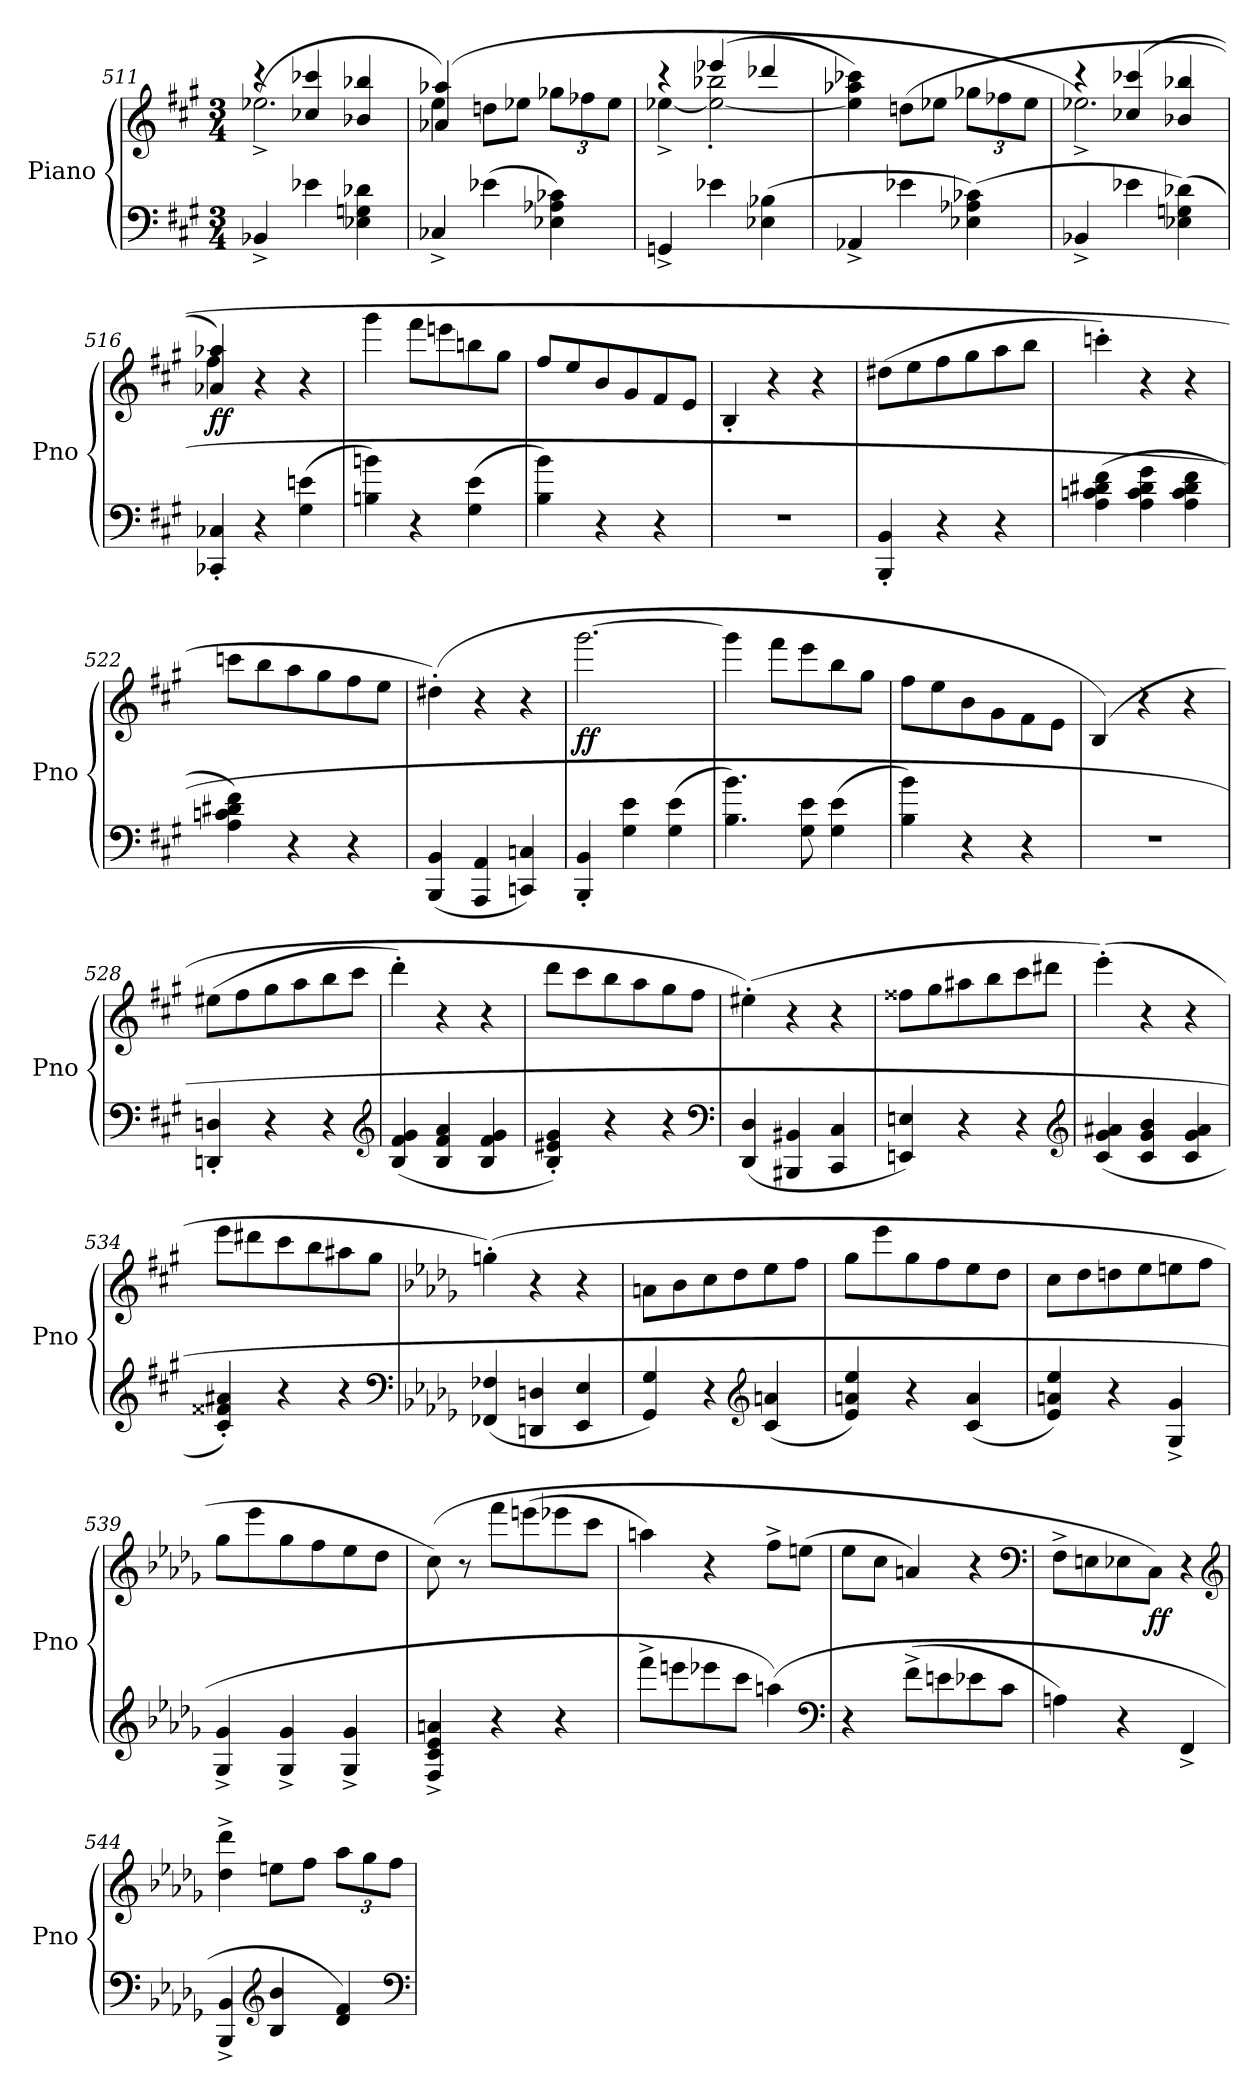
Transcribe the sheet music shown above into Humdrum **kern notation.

**kern	**kern	**dynam
*part1	*part1	*part1
*staff2	*staff1	*staff1/2
*I"Piano	*	*
*I'Pno	*	*
*clefF4	*clefG2	*
*k[f#c#g#]	*k[f#c#g#]	*
*M3/4	*M3/4	*
=511	=511	=511
*	*^	*
4BB-X^/	4r	(2.ee-X^\	.
4e-X\	4cc-X/ 4ccc-X/	.	.
4E-X\ 4Gn\ 4d-X\	4b-X/ 4bb-X/	.	.
=512	=512	=512	=512
4C-X^/	4ee\	(4a-X/ 4aa-X/)	.
(4e-X\	8ddn\L	2ryy	.
.	8ee-X\J	.	.
4E-X\ 4A-X\ 4c-X\)	12gg-X\L	.	.
.	12ff-X\	.	.
.	12ee-\J	.	.
=513	=513	=513	=513
4GGn^/	4r	[4ee-X^\	.
4e-X\	(4eee-X/	2ee-_'\ 2bb-X'\	.
(4E-X\ 4B-X\	4ddd-X/	.	.
*	*v	*v	*
=514	=514	=514
4AA-X^/	4ee-]\ 4aa-X\ 4ccc-X\)	.
4e-X\	(8ddn\L	.
.	8ee-X\J	.
(4E-X\ 4A-X\ 4c-X\)	12gg-X\L	.
.	12ff-X\	.
.	12ee-\J	.
=515	=515	=515
*	*^	*
4BB-X^/	4r	2.ee-X^\)	.
4e-X\	(4cc-X/ 4ccc-X/	.	.
(4E-X\ 4Gn\ 4d-X\)	4b-X/ 4bb-X/	.	.
=516	=516	=516	=516
4CC-X'/ 4C-X'/	4a-X/ 4aa-X/)	4ff#\	ff
4r	4ryy	4r	.
(4G#\ 4en\	4ryy	4r	.
*	*v	*v	*
=517	=517	=517
4Bn\ 4bn\)	4ggg#\	.
4r	8fff#\L	.
.	8eeen\	.
(4G#\ 4e\	8bbn\	.
.	8gg#\J	.
=518	=518	=518
4B\ 4b\)	8ff#/L	.
.	8ee/	.
4r	8b/	.
.	8g#/	.
4r	8f#/	.
.	8e/J	.
=519	=519	=519
2.r	4B'/	.
.	4r	.
.	4r	.
=520	=520	=520
4BBB'/ 4BB'/	(8dd#X\L	.
.	8ee\	.
4r	8ff#\	.
.	8gg#\	.
4r	8aa\	.
.	8bb\J	.
=521	=521	=521
(4A\ 4cn\ 4d#X\ 4f#\	4cccn'\)	.
4A\ 4c\ 4d#\ 4g#\	4r	.
4A\ 4c\ 4d#\ 4f#\	4r	.
=522	=522	=522
4A\ 4cn\ 4d#X\ 4f#\)	8cccn\L	.
.	8bb\	.
4r	8aa\	.
.	8gg#\	.
4r	8ff#\	.
.	8ee\J	.
=523	=523	=523
(4BBB/ 4BB/	(4dd#X'\)	.
4AAA/ 4AA/	4r	.
4CCn/ 4Cn/)	4r	.
=524	=524	=524
4BBB'/ 4BB'/	[2.ggg#\	ff
4G#\ 4e\	.	.
(4G#\ 4e\	.	.
=525	=525	=525
4.B\ 4.b\)	4ggg#\]	.
.	8fff#\L	.
8G#\ 8e\	8eee\	.
(4G#\ 4e\	8bb\	.
.	8gg#\J	.
=526	=526	=526
4B\ 4b\)	8ff#\L	.
.	8ee\	.
4r	8b\	.
.	8g#\	.
4r	8f#\	.
.	8e\J	.
=527	=527	=527
2.r	(4B/)	.
.	4r	.
.	4r	.
=528	=528	=528
4DDn'/ 4Dn'/	(8ee#X\L	.
.	8ff#\	.
4r	8gg#\	.
.	8aa\	.
4r	8bb\	.
.	8ccc#\J	.
*clefG2	*	*
=529	=529	=529
(4B/ 4f#/ 4g#/	4ddd'\)	.
4B/ 4f#/ 4a/	4r	.
4B/ 4f#/ 4g#/	4r	.
=530	=530	=530
4B'/ 4e#X'/ 4g#'/)	8ddd\L	.
.	8ccc#\	.
4r	8bb\	.
.	8aa\	.
4r	8gg#\	.
.	8ff#\J	.
*clefF4	*	*
=531	=531	=531
(4DD/ 4D/	(4ee#X'\)	.
4BBB#X/ 4BB#X/	4r	.
4CC#/ 4C#/	4r	.
=532	=532	=532
4EEn/ 4En/)	8ff##X\L	.
.	8gg#\	.
4r	8aa#X\	.
.	8bb\	.
4r	8ccc#\	.
.	8ddd#X\J	.
*clefG2	*	*
=533	=533	=533
(4c#/ 4g#/ 4a#X/	(4eee'\)	.
4c#/ 4g#/ 4b/	4r	.
4c#/ 4g#/ 4a#/	4r	.
=534	=534	=534
4c#'/ 4f##X'/ 4a#X'/)	8eee\L	.
.	8ddd#X\	.
4r	8ccc#\	.
.	8bb\	.
4r	8aa#X\	.
.	8gg#\J	.
*clefF4	*	*
=535	=535	=535
*k[b-e-a-d-g-]	*k[b-e-a-d-g-]	*
(4FF-X/ 4F-X/	(4ggn'\)	.
4DDn/ 4Dn/	4r	.
4EE-/ 4E-/	4r	.
=536	=536	=536
4GG-/ 4G-/)	8an\L	.
.	8b-\	.
4r	8cc\	.
.	8dd-\	.
*clefG2	*	*
(4c/ 4an/	8ee-\	.
.	8ff\J	.
=537	=537	=537
4e-/ 4an/ 4ee-/)	8gg-\L	.
.	8eee-\	.
4r	8gg-\	.
.	8ff\	.
(4c/ 4a/	8ee-\	.
.	8dd-\J	.
=538	=538	=538
4e-/ 4an/ 4ee-/)	8cc\L	.
.	8dd-\	.
4r	8ddn\	.
.	8ee-\	.
4G-^/ 4g-^/	8een\	.
.	8ff\J	.
=539	=539	=539
4G-^/ 4g-^/	8gg-\L	.
.	8eee-\	.
4G-^/ 4g-^/	8gg-\	.
.	8ff\	.
4G-^/ 4g-^/	8ee-\	.
.	8dd-\J	.
=540	=540	=540
4F^/ 4c^/ 4e-^/ 4an^/	(8cc\)	.
.	8r	.
4r	8fff\L	.
.	(8eeen\	.
4r	8eee-X\	.
.	8ccc\J	.
=541	=541	=541
8fff^\L	4aan\)	.
8eeen\	.	.
8eee-X\	4r	.
8ccc\J	.	.
(4aan\)	8ff^\L	.
.	(8een\J	.
*clefF4	*	*
=542	=542	=542
4r	8ee-\L	.
.	8cc\J	.
(8f^\L	4an/)	.
8en\	.	.
8e-X\	4r	.
8c\J	.	.
*	*clefF4	*
=543	=543	=543
4An\)	8F^\L	.
.	8En\	.
4r	8E-X\	.
.	8C\J)	ff
4FF^/	4r	.
*	*clefG2	*
=544	=544	=544
4BBB-^/ 4BB-^/	4dd-^\ 4ddd-^\	.
*clefG2	*	*
4B-/ 4b-/	8een\L	.
.	8ff\J	.
4d-/ 4f/)	12aa-\L	.
.	12gg-\	.
.	12ff\J	.
*clefF4	*	*
=	=	=
*-	*-	*-
